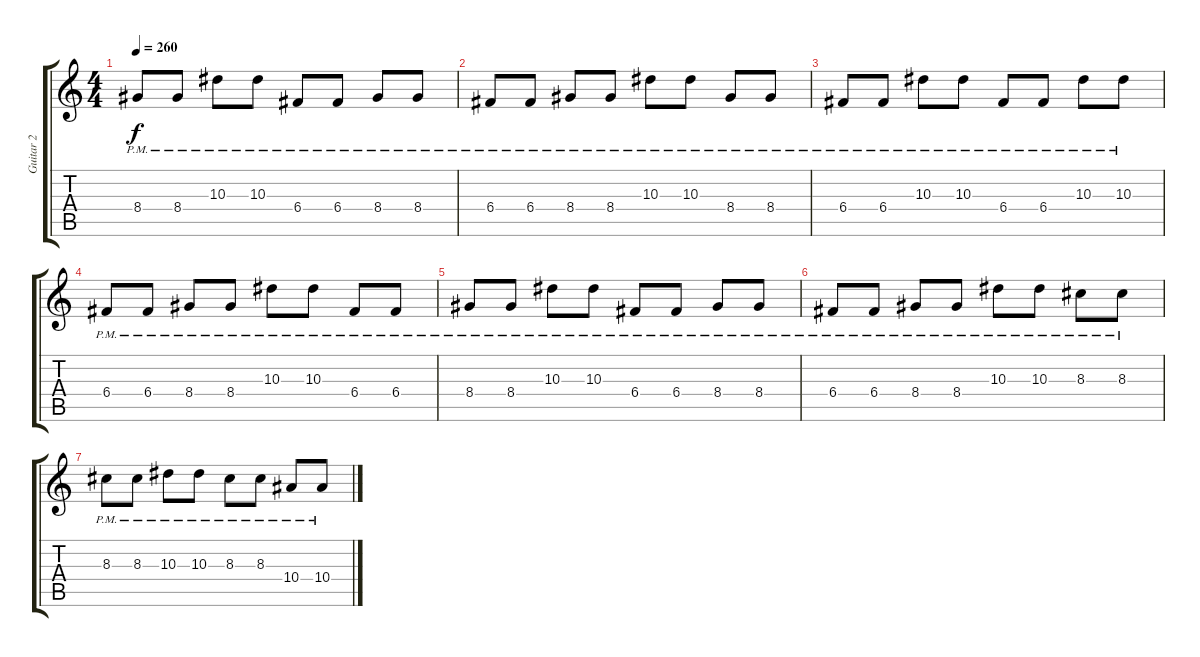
\track ("Guitar 2" "Guitar 2") {instrument distortionguitar}
\staff {score tabs}
\tuning (D4 A3 F3 C3 G2 C2) {hide}
\ts (4 4)
\tempo 260
\clef g2
\ks c
8.4{pm}.8{dy f} 8.4{pm}.8 10.3{pm}.8 10.3{pm}.8 6.4{pm}.8 6.4{pm}.8 8.4{pm}.8 8.4{pm}.8 |
6.4{pm}.8 6.4{pm}.8 8.4{pm}.8 8.4{pm}.8 10.3{pm}.8 10.3{pm}.8 8.4{pm}.8 8.4{pm}.8 |
6.4{pm}.8 6.4{pm}.8 10.3{pm}.8 10.3{pm}.8 6.4{pm}.8 6.4{pm}.8 10.3{pm}.8 10.3{pm}.8 |
6.4{pm}.8{volume 0} 6.4{pm}.8 8.4{pm}.8 8.4{pm}.8 10.3{pm}.8 10.3{pm}.8 6.4{pm}.8 6.4{pm}.8 |
8.4{pm}.8 8.4{pm}.8 10.3{pm}.8 10.3{pm}.8 6.4{pm}.8 6.4{pm}.8 8.4{pm}.8 8.4{pm}.8 |
6.4{pm}.8 6.4{pm}.8 8.4{pm}.8 8.4{pm}.8 10.3{pm}.8 10.3{pm}.8 8.3{pm}.8 8.3{pm}.8 |
8.3{pm}.8 8.3{pm}.8 10.3{pm}.8 10.3{pm}.8 8.3{pm}.8 8.3{pm}.8 10.4{pm}.8 10.4{pm}.8
